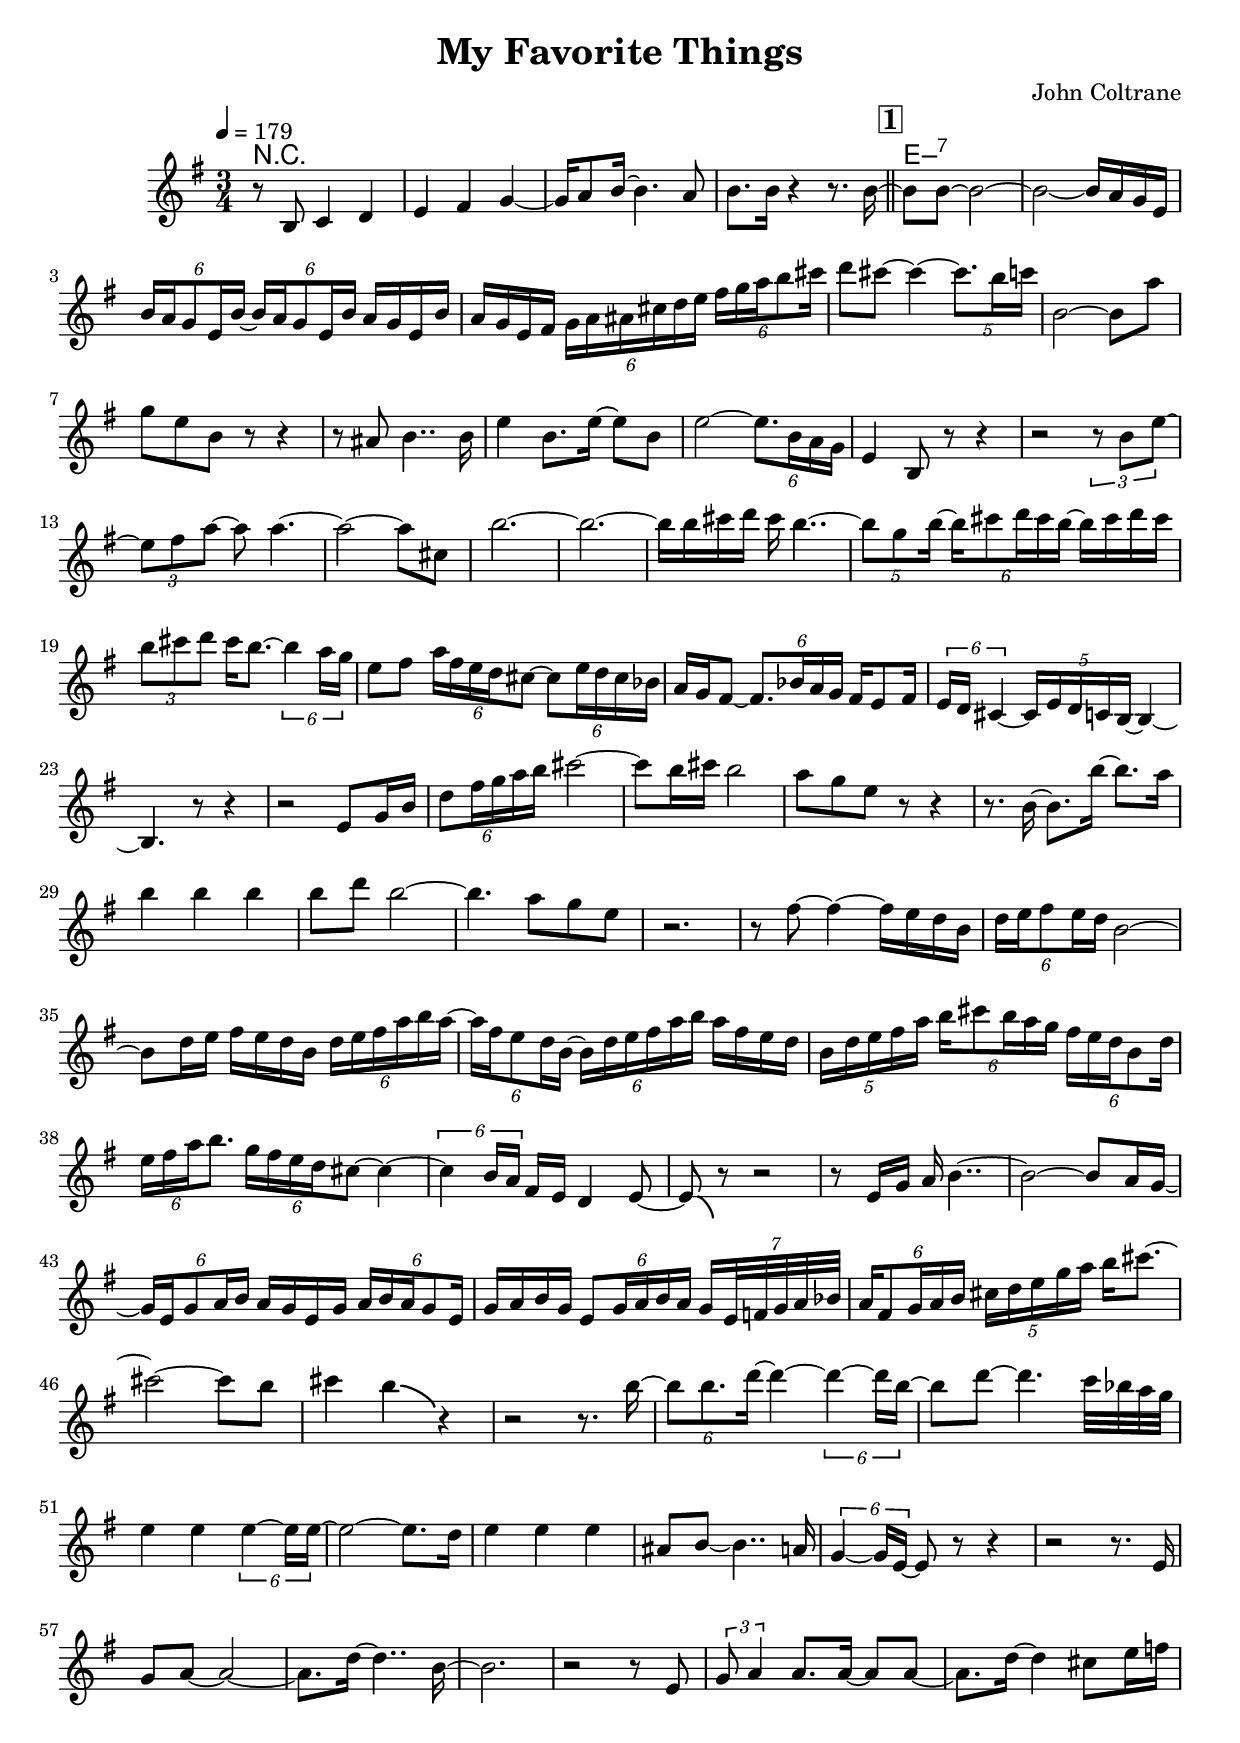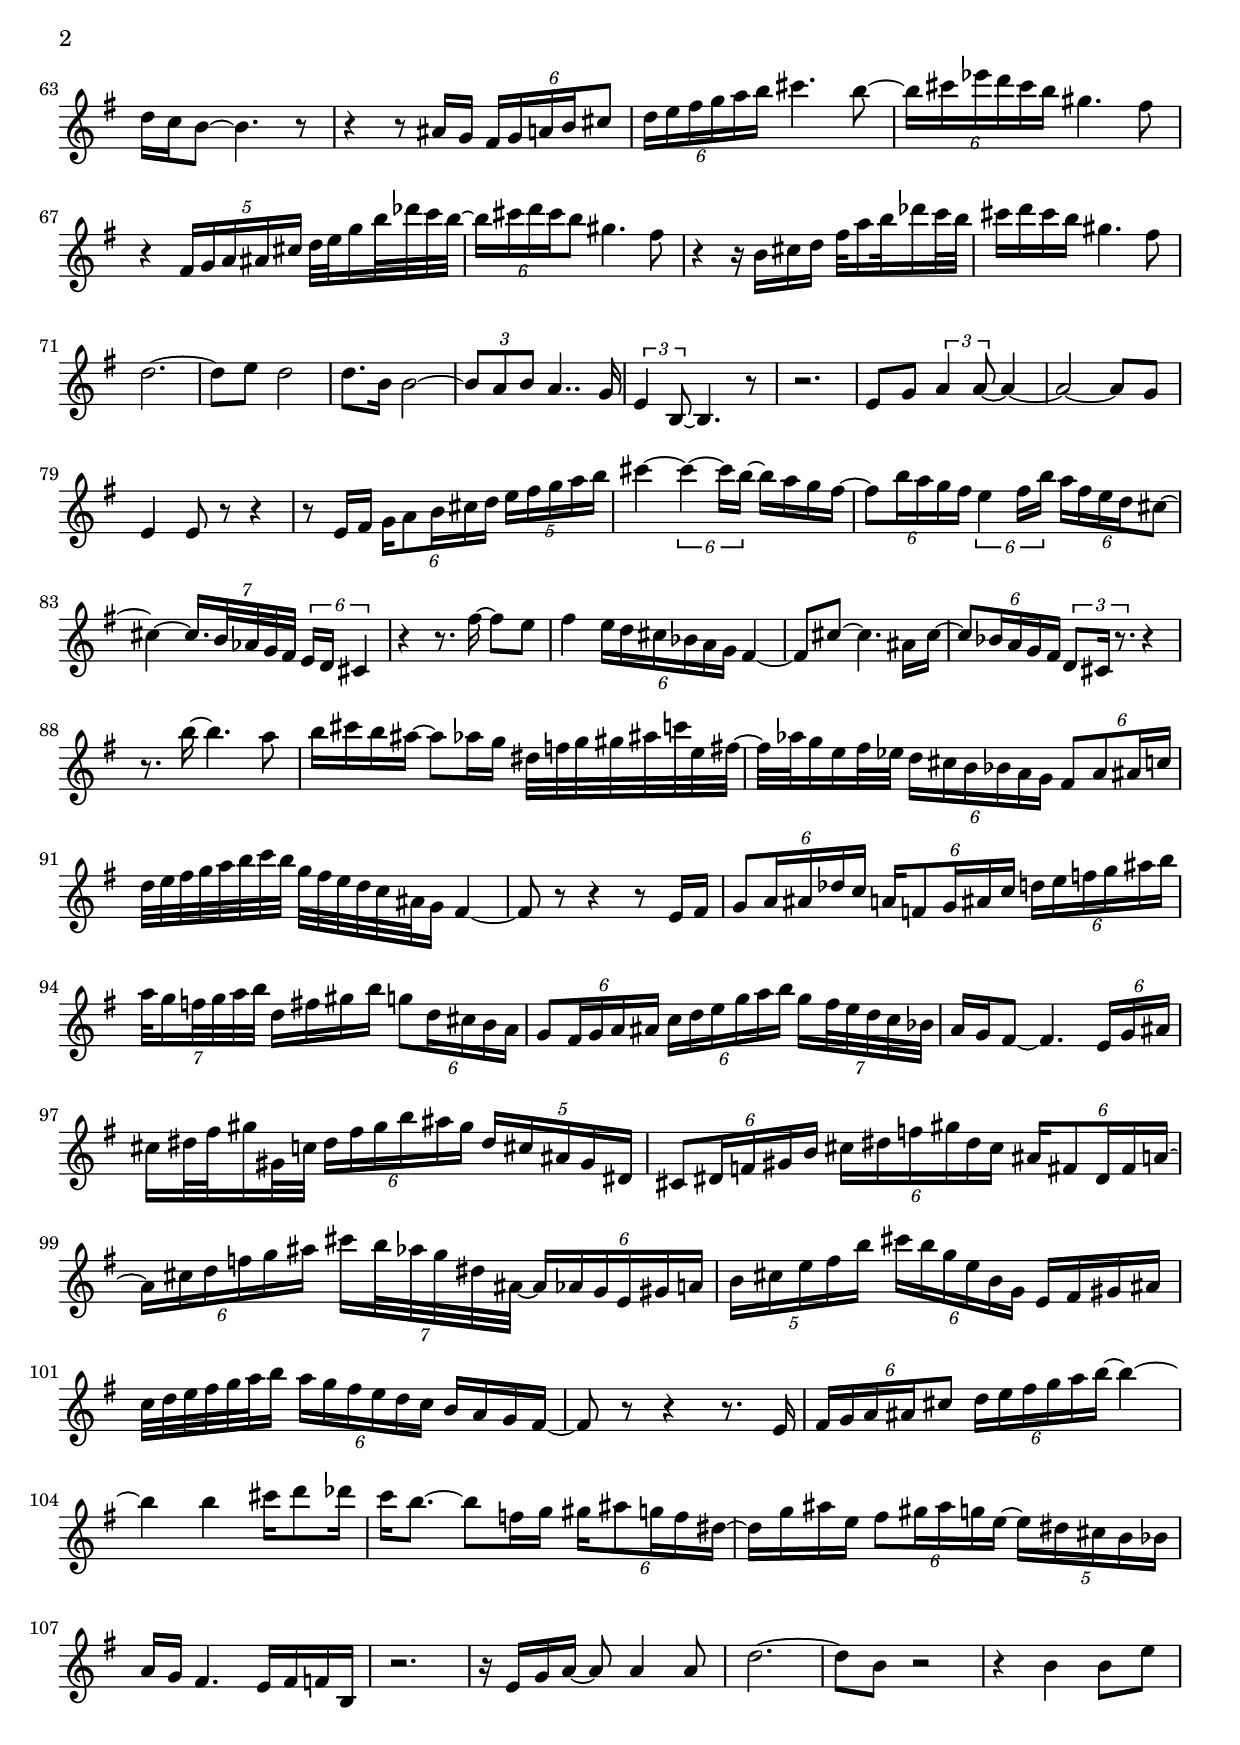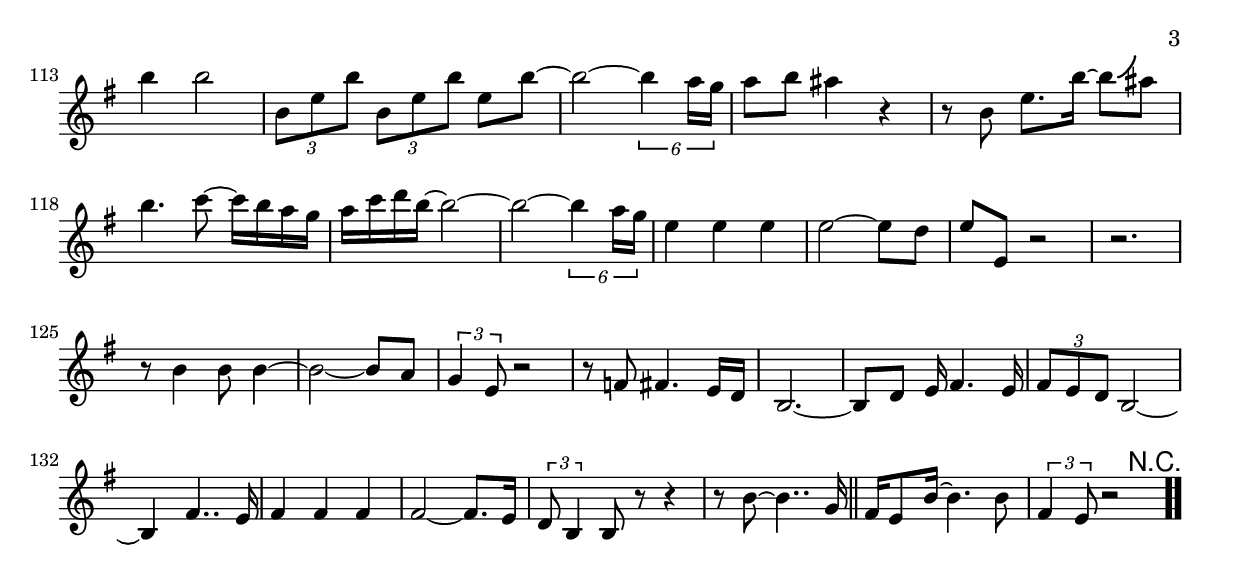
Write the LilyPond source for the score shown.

\version "2.13.2"

#(ly:set-option 'point-and-click #f)

\header {
  title = "My Favorite Things"
  composer = "John Coltrane"
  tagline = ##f
}
global =
{
    \override Staff.TimeSignature #'style = #'()
    \time 3/4
    \clef "treble"
    \key e \minor
    \override Rest #'direction = #'0
    \override MultiMeasureRest #'staff-position = #0
}
\score
{
<<
    \transpose c' c'

    \new ChordNames { \chords {
      \set majorSevenSymbol = \markup { "maj7" }
      \set minorChordModifier = \markup { \char ##x2013 }
      | r2. | s2. | s2. | s2. 
      | e2.:min7 | s2. | s2. | s2. | s2. | s2. | s2. | s2. 
      | s2. | s2. | s2. | s2. | s2. | s2. | s2. | s2. 
      | s2. | s2. | s2. | s2. | s2. | s2. | s2. | s2. 
      | s2. | s2. | s2. | s2. | s2. | s2. | s2. | s2. 
      | s2. | s2. | s2. | s2. | s2. | s2. | s2. | s2. 
      | s2. | s2. | s2. | s2. | s2. | s2. | s2. | s2. 
      | s2. | s2. | s2. | s2. | s2. | s2. | s2. | s2. 
      | s2. | s2. | s2. | s2. | s2. | s2. | s2. | s2. 
      | s2. | s2. | s2. | s2. | s2. | s2. | s2. | s2. 
      | s2. | s2. | s2. | s2. | s2. | s2. | s2. | s2. 
      | s2. | s2. | s2. | s2. | s2. | s2. | s2. | s2. 
      | s2. | s2. | s2. | s2. | s2. | s2. | s2. | s2. 
      | s2. | s2. | s2. | s2. | s2. | s2. | s2. | s2. 
      | s2. | s2. | s2. | s2. | s2. | s2. | s2. | s2. 
      | s2. | s2. | s2. | s2. | s2. | s2. | s2. | s2. 
      | s2. | s2. | s2. | s2. | s2. | s2. | s2. | s2. 
      | s2. | s2. | s2. | s2. | s2. | s2. | s2. | s2. 
      | s2. | s2 r4|
      }
      }

    \new Staff
    <<
    \transpose c' c'

    {
      \global
  		%\override Score.MetronomeMark #'transparent = ##t
  		%\override Score.MetronomeMark #'stencil = ##f
  		
  		\override HorizontalBracket #'direction = #UP
  		\override HorizontalBracket #'bracket-flare = #'(0 . 0)
  		
  		\override TextSpanner #'dash-fraction = #1.0
  		\override TextSpanner #'bound-details #'left #'text = \markup{ \concat{\draw-line #'(0 . -1.0) \draw-line #'(1.0 . 0) }}
  		\override TextSpanner #'bound-details #'right #'text = \markup{ \concat{ \draw-line #'(1.0 . 0) \draw-line #'(0 . -1.0) }}
          \set Score.markFormatter = #format-mark-box-numbers


      \tempo 4 = 179
      \set Score.currentBarNumber = #-3
     
      | r8 b8 c'4 d'4 
      | e'4 fis'4 g'4~ 
      | g'16 a'8 b'16~ b'4. a'8 
      | b'8. b'16 r4 r8. b'16~ 
      \bar "||" \mark \default b'8 b'8~ b'2~ 
      | b'2~ b'16 a'16 g'16 e'16 
      | \tuplet 6/4 {b'16 a'16 g'8 e'16 b'16~} \tuplet 6/4 {b'16 a'16 g'8 e'16 b'16} a'16 g'16 e'16 b'16 
      | a'16 g'16 e'16 fis'16 \tuplet 6/4 {g'16 a'16 ais'16 cis''16 d''16 e''16} \tuplet 6/4 {fis''16 g''16 a''16 b''8 cis'''16} 
      | d'''8 cis'''8~ cis'''4~ \tuplet 5/4 {cis'''8. b''16 c'''16} 
      | b'2~ b'8 a''8 
      | g''8 e''8 b'8 r8 r4 
      | r8 ais'8 b'4.. b'16 
      | e''4 b'8. e''16~ e''8 b'8 
      | e''2~ \tuplet 6/4 {e''8. b'16 a'16 g'16} 
      | e'4 b8 r8 r4 
      | r2 \tuplet 3/2 {r8 b'8 e''8~} 
      | \tuplet 3/2 {e''8 fis''8 a''8~} a''8 a''4.~ 
      | a''2~ a''8 cis''8 
      | b''2.~ 
      | b''2.~ 
      | b''16 b''16 cis'''16 d'''16 cis'''16 b''4..~ 
      | \tuplet 5/4 {b''8 g''8 b''16~} \tuplet 6/4 {b''16 cis'''8 d'''16 cis'''16 b''16~} b''16 cis'''16 d'''16 cis'''16 
      | \tuplet 3/2 {b''8 cis'''8 d'''8} cis'''16 b''8.~ \tuplet 6/4 {b''4 a''16 g''16} 
      | e''8 fis''8 \tuplet 6/4 {a''16 fis''16 e''16 d''16 cis''8~} \tuplet 6/4 {cis''8 e''16 d''16 cis''16 bes'16} 
      | a'16 g'16 fis'8~ \tuplet 6/4 {fis'8. bes'16 a'16 g'16} fis'16 e'8 fis'16 
      | \tuplet 6/4 {e'16 d'16 cis'4~} \tuplet 5/4 {cis'16 e'16 d'16 c'16 b16~} b4~ 
      | b4. r8 r4 
      | r2 e'8 g'16 b'16 
      | \tuplet 6/4 {d''8 fis''16 g''16 a''16 b''16} cis'''2~ 
      | cis'''8 b''16 cis'''16 b''2 
      | a''8 g''8 e''8 r8 r4 
      | r8. b'16~ b'8. b''16~ b''8. a''16 
      | b''4 b''4 b''4 
      | b''8 d'''8 b''2~ 
      | b''4. a''8 g''8 e''8 
      | r2. 
      | r8 fis''8~ fis''4~ fis''16 e''16 d''16 b'16 
      | \tuplet 6/4 {d''16 e''16 fis''8 e''16 d''16} b'2~ 
      | b'8 d''16 e''16 fis''16 e''16 d''16 b'16 \tuplet 6/4 {d''16 e''16 fis''16 a''16 b''16 a''16~} 
      | \tuplet 6/4 {a''16 fis''16 e''8 d''16 b'16~} \tuplet 6/4 {b'16 d''16 e''16 fis''16 a''16 b''16} a''16 fis''16 e''16 d''16 
      | \tuplet 5/4 {b'16 d''16 e''16 fis''16 a''16} \tuplet 6/4 {b''16 cis'''8 b''16 a''16 g''16} \tuplet 6/4 {fis''16 e''16 d''16 b'8 d''16} 
      | \tuplet 6/4 {e''16 fis''16 a''16 b''8.} \tuplet 6/4 {g''16 fis''16 e''16 d''16 cis''8~} cis''4~ 
      | \tuplet 6/4 {cis''4 b'16 a'16} fis'16 e'16 d'4 e'8~ 
      | e'8\bendAfter #-4  r8 r2 
      | r8 e'16 g'16 a'16 b'4..~ 
      | b'2~ b'8 a'16 g'16~ 
      | \tuplet 6/4 {g'16 e'16 g'8 a'16 b'16} a'16 g'16 e'16 g'16 \tuplet 6/4 {a'16 b'16 a'16 g'8 e'16} 
      | g'16 a'16 b'16 g'16 \tuplet 6/4 {e'8 g'16 a'16 b'16 a'16} \tuplet 7/8 {g'16 e'32 f'32 g'32 a'32 bes'32} 
      | \tuplet 6/4 {a'16 fis'8 g'16 a'16 b'16} \tuplet 5/4 {cis''16 d''16 e''16 g''16 a''16} b''16 cis'''8.~ 
      | cis'''2~ cis'''8 b''8 
      | cis'''4 b''4\bendAfter #-4  r4 
      | r2 r8. b''16~ 
      | \tuplet 6/4 {b''8 b''8. d'''16~} d'''4~ \tuplet 6/4 {d'''4~ d'''16 b''16~} 
      | b''8 d'''8~ d'''4. c'''32 bes''32 a''32 g''32 
      | e''4 e''4 \tuplet 6/4 {e''4~ e''16 e''16~} 
      | e''2~ e''8. d''16 
      | e''4 e''4 e''4 
      | ais'8 b'8~ b'4.. a'16 
      | \tuplet 6/4 {g'4~ g'16 e'16~} e'8 r8 r4 
      | r2 r8. e'16 
      | g'8 a'8~ a'2~ 
      | a'8. d''16~ d''4.. b'16~ 
      | b'2. 
      | r2 r8 e'8 
      | \tuplet 3/2 {g'8 a'4} a'8. a'16~ a'8 a'8~ 
      | a'8. d''16~ d''4 cis''8 e''16 f''16 
      | d''16 c''16 b'8~ b'4. r8 
      | r4 r8 ais'16 g'16 \tuplet 6/4 {fis'16 g'16 a'16 b'16 cis''8} 
      | \tuplet 6/4 {d''16 e''16 fis''16 g''16 a''16 b''16} cis'''4. b''8~ 
      | \tuplet 6/4 {b''16 cis'''16 es'''16 d'''16 cis'''16 b''16} gis''4. fis''8 
      | r4 \tuplet 5/4 {fis'16 g'16 a'16 ais'16 cis''16} d''32 e''32 g''16 b''32 des'''32 c'''32 b''32~ 
      | \tuplet 6/4 {b''16 cis'''16 d'''16 cis'''16 b''8} gis''4. fis''8 
      | r4 r16 b'16 cis''16 d''16 fis''32 a''16 b''32 des'''16 c'''32 b''32 
      | cis'''16 d'''16 cis'''16 b''16 gis''4. fis''8 
      | d''2.~ 
      | d''8 e''8 d''2 
      | d''8. b'16 b'2~ 
      | \tuplet 3/2 {b'8 a'8 b'8} a'4.. g'16 
      | \tuplet 3/2 {e'4 b8~} b4. r8 
      | r2. 
      | e'8 g'8 \tuplet 3/2 {a'4 a'8~} a'4~ 
      | a'2~ a'8 g'8 
      | e'4 e'8 r8 r4 
      | r8 e'16 fis'16 \tuplet 6/4 {g'16 a'8 b'16 cis''16 d''16} \tuplet 5/4 {e''16 fis''16 g''16 a''16 b''16} 
      | cis'''4~ \tuplet 6/4 {cis'''4~ cis'''16 b''16~} b''16 a''16 g''16 fis''16~ 
      | \tuplet 6/4 {fis''8 b''16 a''16 g''16 fis''16} \tuplet 6/4 {e''4 fis''16 b''16} \tuplet 6/4 {a''16 fis''16 e''16 d''16 cis''8~} 
      | cis''4~ \tuplet 7/8 {cis''16. b'32 aes'32 g'32 fis'32} \tuplet 6/4 {e'16 d'16 cis'4} 
      | r4 r8. fis''16~ fis''8 e''8 
      | fis''4 \tuplet 6/4 {e''16 d''16 cis''16 bes'16 a'16 g'16} fis'4~ 
      | fis'8 cis''8~ cis''4. ais'16 cis''16~ 
      | \tuplet 6/4 {cis''8 bes'16 a'16 g'16 fis'16} \tuplet 3/2 {d'8 cis'16 r8.} r4 
      | r8. b''16~ b''4. a''8 
      | b''16 cis'''16 b''16 ais''16~ ais''8 aes''16 g''16 dis''32 f''32 g''32 gis''32 ais''32 c'''32 e''32 fis''32~ 
      | fis''32 aes''32 g''16 e''16 fis''32 es''32 \tuplet 6/4 {d''16 cis''16 b'16 bes'16 a'16 g'16} \tuplet 6/4 {fis'8 a'8 ais'16 c''16} 
      | d''32 e''32 fis''32 g''32 a''32 b''32 c'''32 b''32 g''32 fis''32 e''32 d''32 c''32 ais'32 g'16 fis'4~ 
      | fis'8 r8 r4 r8 e'16 fis'16 
      | \tuplet 6/4 {g'8 a'16 ais'16 des''16 c''16} \tuplet 6/4 {a'16 f'8 g'16 ais'16 c''16} \tuplet 6/4 {d''16 e''16 f''16 g''16 ais''16 b''16} 
      | \tuplet 7/8 {a''32 g''16 f''32 g''32 a''32 b''32} d''16 fis''16 gis''16 b''16 \tuplet 6/4 {g''8 d''16 cis''16 b'16 a'16} 
      | \tuplet 6/4 {g'8 fis'16 g'16 a'16 ais'16} \tuplet 6/4 {c''16 d''16 e''16 g''16 a''16 b''16} \tuplet 7/8 {g''16 fis''32 e''32 d''32 c''32 bes'32} 
      | a'16 g'16 fis'8~ fis'4. \tuplet 6/4 {e'16 g'16 ais'16} 
      | cis''16 dis''32 fis''32 gis''16 gis'32 c''32 \tuplet 6/4 {dis''16 fis''16 gis''16 b''16 ais''16 gis''16} \tuplet 5/4 {dis''16 cis''16 ais'16 gis'16 dis'16} 
      | \tuplet 6/4 {cis'8 dis'16 f'16 gis'16 b'16} \tuplet 6/4 {cis''16 dis''16 f''16 gis''16 dis''16 cis''16} \tuplet 6/4 {ais'16 fis'8 dis'16 fis'16 a'16~} 
      | \tuplet 6/4 {a'16 cis''16 d''16 f''16 g''16 ais''16} \tuplet 7/8 {cis'''16 b''32 aes''32 g''32 dis''32 ais'32~} \tuplet 6/4 {ais'16 aes'16 g'16 e'16 gis'16 a'16} 
      | \tuplet 5/4 {b'16 cis''16 e''16 fis''16 b''16} \tuplet 6/4 {cis'''16 b''16 g''16 e''16 b'16 g'16} e'16 fis'16 gis'16 ais'16 
      | c''32 d''32 e''32 fis''32 g''32 a''32 b''16 \tuplet 6/4 {a''16 g''16 fis''16 e''16 d''16 c''16} b'16 a'16 g'16 fis'16~ 
      | fis'8 r8 r4 r8. e'16 
      | \tuplet 6/4 {fis'16 g'16 a'16 ais'16 cis''8} \tuplet 6/4 {d''16 e''16 fis''16 g''16 a''16 b''16~} b''4~ 
      | b''4 b''4 cis'''16 d'''8 des'''16 
      | c'''16 b''8.~ b''8 f''16 g''16 \tuplet 6/4 {gis''16 ais''8 g''16 f''16 dis''16~} 
      | dis''16 g''16 ais''16 e''16 \tuplet 6/4 {fis''8 gis''16 ais''16 g''16 e''16~} \tuplet 5/4 {e''16 dis''16 cis''16 b'16 bes'16} 
      | a'16 g'16 fis'4. e'16 fis'16 f'16 b16 
      | r2. 
      | r16 e'16 g'16 a'16~ a'8 a'4 a'8 
      | d''2.~ 
      | d''8 b'8 r2 
      | r4 b'4 b'8 e''8 
      | b''4 b''2 
      | \tuplet 3/2 {b'8 e''8 b''8} \tuplet 3/2 {b'8 e''8 b''8} e''8 b''8~ 
      | b''2~ \tuplet 6/4 {b''4 a''16 g''16} 
      | a''8 b''8 ais''4 r4 
      | r8 b'8 e''8. b''16~ b''8\bendAfter #+4  ais''8 
      | b''4. c'''8~ c'''16 b''16 a''16 g''16 
      | a''16 c'''16 d'''16 b''16~ b''2~ 
      | b''2~ \tuplet 6/4 {b''4 a''16 g''16} 
      | e''4 e''4 e''4 
      | e''2~ e''8 d''8 
      | e''8 e'8 r2 
      | r2. 
      | r8 b'4 b'8 b'4~ 
      | b'2~ b'8 a'8 
      | \tuplet 3/2 {g'4 e'8} r2 
      | r8 f'8 fis'4. e'16 d'16 
      | b2.~ 
      | b8 d'8 e'16 fis'4. e'16 
      | \tuplet 3/2 {fis'8 e'8 d'8} b2~ 
      | b4 fis'4.. e'16 
      | fis'4 fis'4 fis'4 
      | fis'2~ fis'8. e'16 
      | \tuplet 3/2 {d'8 b4} b8 r8 r4 
      | r8 b'8~ b'4.. g'16 
      \bar "||" fis'16 e'8 b'16~ b'4. b'8 
      | \tuplet 3/2 {fis'4 e'8} r2\bar  ".."
    }
    >>
>>    
}
